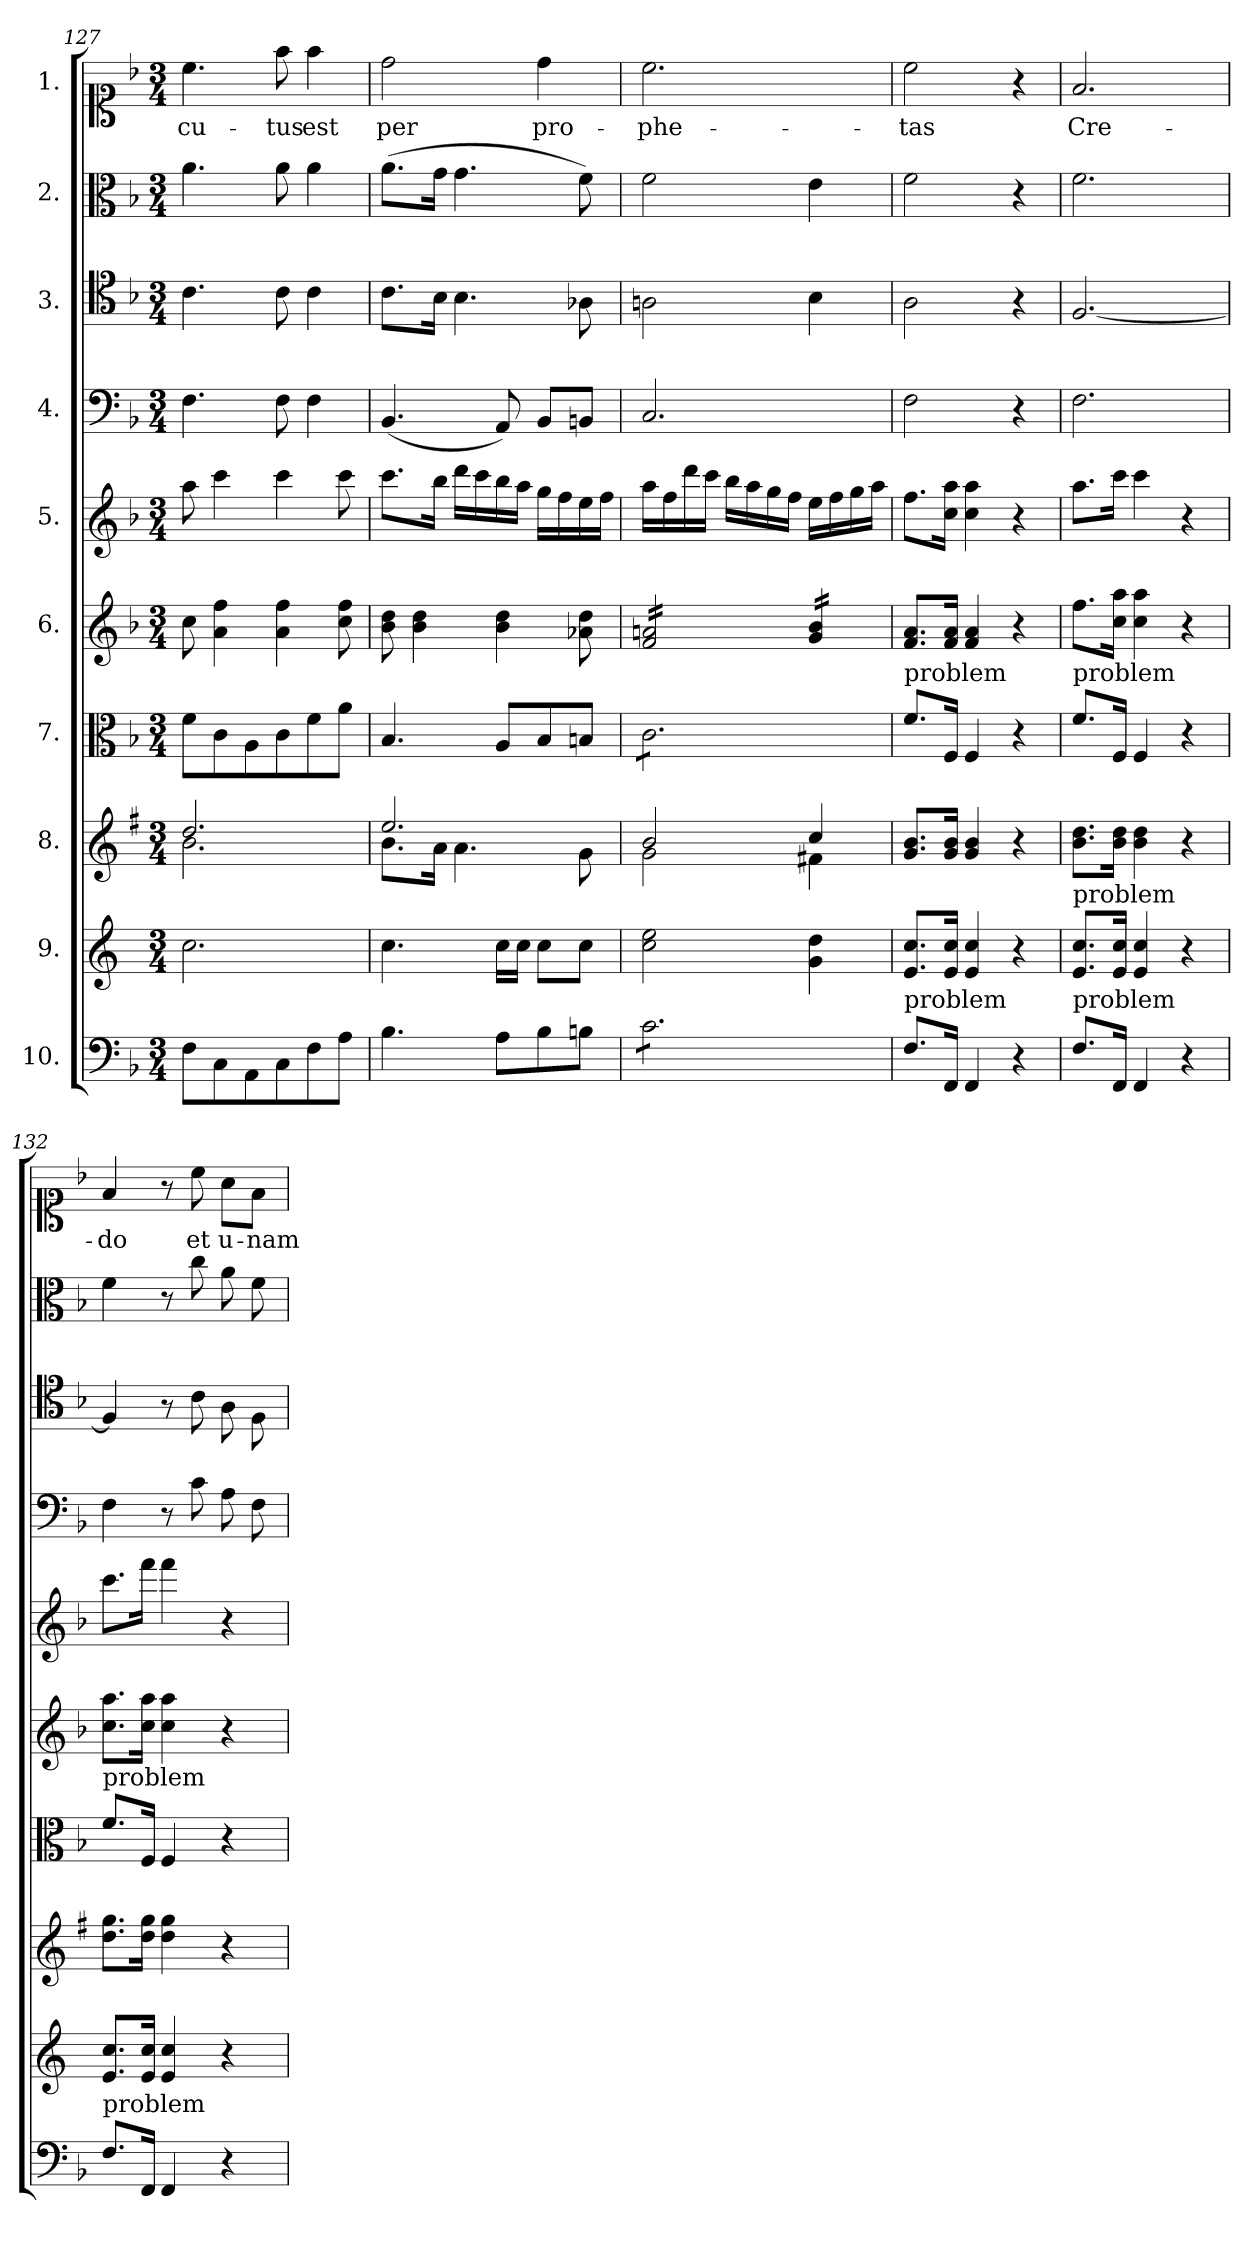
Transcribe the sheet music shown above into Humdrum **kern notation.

**kern	**kern	**kern	**kern	**kern	**kern	**kern	**kern	**kern	**kern	**text
*part10	*part9	*part8	*part7	*part6	*part5	*part4	*part3	*part2	*part1	*part1
*staff10	*staff9	*staff8	*staff7	*staff6	*staff5	*staff4	*staff3	*staff2	*staff1	*staff1
*I"10.	*I"9.	*I"8.	*I"7.	*I"6.	*I"5.	*I"4.	*I"3.	*I"2.	*I"1.	*
*clefF4	*clefG2	*clefG2	*clefC3	*clefG2	*clefG2	*clefF4	*clefC4	*clefC3	*clefC1	*
*	*ITrd4c7	*ITrd1c2	*	*	*	*	*	*	*	*
*k[b-]	*k[b-]	*k[b-]	*k[b-]	*k[b-]	*k[b-]	*k[b-]	*k[b-]	*k[b-]	*k[b-]	*
*M3/4	*M3/4	*M3/4	*M3/4	*M3/4	*M3/4	*M3/4	*M3/4	*M3/4	*M3/4	*
=127	=127	=127	=127	=127	=127	=127	=127	=127	=127	=127
*	*	*^	*	*	*	*	*	*	*	*
8F\L	2.f\	2.cc/	2.a\	8f\L	8cc\	8aa\	4.F\	4.c\	4.a\	4.cc\	-cu-
8C\	.	.	.	8c\	4a\ 4ff\	4ccc\	.	.	.	.	.
8AA\	.	.	.	8A\	.	.	.	.	.	.	.
8C\	.	.	.	8c\	4a\ 4ff\	4ccc\	8F\	8c\	8a\	8ff\	-tus
8F\	.	.	.	8f\	.	.	4F\	4c\	4a\	4ff\	est
8A\J	.	.	.	8a\J	8cc\ 8ff\	8ccc\	.	.	.	.	.
=128	=128	=128	=128	=128	=128	=128	=128	=128	=128	=128	=128
4.B-\	4.f\	2.dd/	8.a\L	4.B-/	8b-\ 8dd\	8.ccc\L	(4.BB-/	8.c\L	(8.a\L	2dd\	per
.	.	.	.	.	4b-\ 4dd\	.	.	.	.	.	.
.	.	.	16g\Jk	.	.	16bb-\Jk	.	16B-\Jk	16g\Jk	.	.
.	.	.	4.g\	.	.	16ddd\LL	.	4.B-\	4.g\	.	.
.	.	.	.	.	.	16ccc\	.	.	.	.	.
8A\L	16f\LL	.	.	8A/L	4b-\ 4dd\	16bb-\	8AA/)	.	.	.	.
.	16f\JJ	.	.	.	.	16aa\JJ	.	.	.	.	.
8B-\	8f\L	.	.	8B-/	.	16gg\LL	8BB-/L	.	.	4dd\	pro-
.	.	.	.	.	.	16ff\	.	.	.	.	.
8Bn\J	8f\J	.	8f\	8Bn/J	8a-X\ 8dd\	16ee\	8BBn/J	8A-X\	8f\)	.	.
.	.	.	.	.	.	16ff\JJ	.	.	.	.	.
=129	=129	=129	=129	=129	=129	=129	=129	=129	=129	=129	=129
*tremolo	*	*	*	*	*	*	*	*	*	*	*
*	*	*	*	*tremolo	*	*	*	*	*	*	*
*	*	*	*	*	*tremolo	*	*	*	*	*	*
8c\L	2f\ 2a\	2a/	2f\	8c\L	16f/ 16an/LL	16aa\LL	2.C/	2An\	2f\	2.cc\	-phe-
.	.	.	.	.	16f/ 16an/	16ff\	.	.	.	.	.
8c\	.	.	.	8c\	16f/ 16an/	16ddd\	.	.	.	.	.
.	.	.	.	.	16f/ 16an/	16ccc\JJ	.	.	.	.	.
8c\	.	.	.	8c\	16f/ 16an/	16bb-\LL	.	.	.	.	.
.	.	.	.	.	16f/ 16an/	16aa\	.	.	.	.	.
8c\	.	.	.	8c\	16f/ 16an/	16gg\	.	.	.	.	.
.	.	.	.	.	16f/ 16an/JJ	16ff\JJ	.	.	.	.	.
8c\	4c\ 4g\	4b-/	4en\	8c\	16g/ 16b-/LL	16ee\LL	.	4B-\	4e\	.	.
.	.	.	.	.	16g/ 16b-/	16ff\	.	.	.	.	.
8c\J	.	.	.	8c\J	16g/ 16b-/	16gg\	.	.	.	.	.
*	*	*	*	*Xtremolo	*	*	*	*	*	*	*
*Xtremolo	*	*	*	*	*	*	*	*	*	*	*
.	.	.	.	.	16g/ 16b-/JJ	16aa\JJ	.	.	.	.	.
*	*	*	*	*	*Xtremolo	*	*	*	*	*	*
*	*	*v	*v	*	*	*	*	*	*	*	*
=130	=130	=130	=130	=130	=130	=130	=130	=130	=130	=130
!	!	!	!LO:TX:a:t=problem	!	!	!	!	!	!	!
!LO:TX:a:t=problem	!	!	!	!	!	!	!	!	!	!
8.F\L	8.A/ 8.f/L	8.f/ 8.a/L	8.f\L	8.f/ 8.a/L	8.ff\L	2F\	2A\	2f\	2cc\	-tas
16FF/Jk	16A/ 16f/Jk	16f/ 16a/Jk	16F/Jk	16f/ 16a/Jk	16cc\ 16aa\Jk	.	.	.	.	.
4FF/	4A/ 4f/	4f/ 4a/	4F/	4f/ 4a/	4cc\ 4aa\	.	.	.	.	.
4r	4r	4r	4r	4r	4r	4r	4r	4r	4r	.
=131	=131	=131	=131	=131	=131	=131	=131	=131	=131	=131
!	!	!	!LO:TX:a:t=problem	!	!	!	!	!	!	!
!	!LO:TX:a:t=problem	!	!	!	!	!	!	!	!	!
!LO:TX:a:t=problem	!	!	!	!	!	!	!	!	!	!
8.F\L	8.A/ 8.f/L	8.a\ 8.cc\L	8.f/L	8.ff\L	8.aa\L	2.F\	[2.F/	2.f\	2.f/	Cre-
16FF/Jk	16A/ 16f/Jk	16a\ 16cc\Jk	16F/Jk	16cc\ 16aa\Jk	16ccc\Jk	.	.	.	.	.
4FF/	4A/ 4f/	4a\ 4cc\	4F/	4cc\ 4aa\	4ccc\	.	.	.	.	.
4r	4r	4r	4r	4r	4r	.	.	.	.	.
=132	=132	=132	=132	=132	=132	=132	=132	=132	=132	=132
!	!	!	!LO:TX:a:t=problem	!	!	!	!	!	!	!
!LO:TX:a:t=problem	!	!	!	!	!	!	!	!	!	!
8.F\L	8.A/ 8.f/L	8.cc\ 8.ff\L	8.f\L	8.cc\ 8.aa\L	8.ccc\L	4F\	4F/]	4f\	4f/	-do
16FF/Jk	16A/ 16f/Jk	16cc\ 16ff\Jk	16F/Jk	16cc\ 16aa\Jk	16fff\Jk	.	.	.	.	.
4FF/	4A/ 4f/	4cc\ 4ff\	4F/	4cc\ 4aa\	4fff\	8r	8r	8r	8r	.
.	.	.	.	.	.	8c\	8c\	8cc\	8cc\	et
4r	4r	4r	4r	4r	4r	8A\	8A\	8a\	8a\L	u-
.	.	.	.	.	.	8F\	8F\	8f\	8f\J	-nam
=	=	=	=	=	=	=	=	=	=	=
*-	*-	*-	*-	*-	*-	*-	*-	*-	*-	*-
